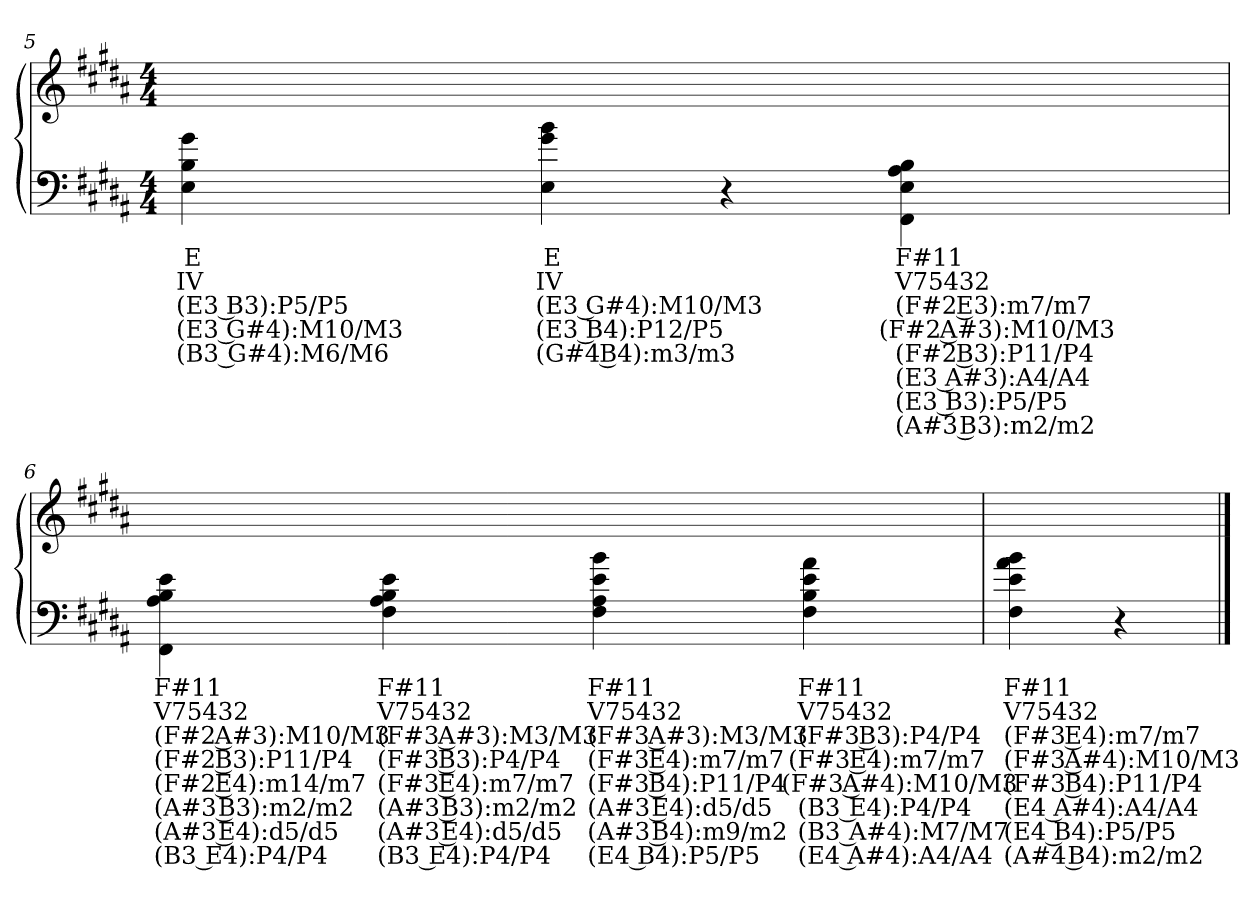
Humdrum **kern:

**kern	**text	**text	**text	**text	**text	**text	**text	**text	**kern
*part2	*part2	*part2	*part2	*part2	*part2	*part2	*part2	*part2	*part1
*staff2	*staff2	*staff2	*staff2	*staff2	*staff2	*staff2	*staff2	*staff2	*staff1
*clefF4	*	*	*	*	*	*	*	*	*clefG2
*k[f#c#g#d#a#]	*	*	*	*	*	*	*	*	*k[f#c#g#d#a#]
*B:	*	*	*	*	*	*	*	*	*B:
*M4/4	*	*	*	*	*	*	*	*	*M4/4
=5	=5	=5	=5	=5	=5	=5	=5	=5	=5
4E 4B 4g#	E	IV	(E3 B3):P5/P5	(E3 G#4):M10/M3	(B3 G#4):M6/M6	.	.	.	1ryy
4E 4g# 4b	E	IV	(E3 G#4):M10/M3	(E3 B4):P12/P5	(G#4 B4):m3/m3	.	.	.	.
4r	.	.	.	.	.	.	.	.	.
4FF# 4E 4A# 4B	F#11	V75432	(F#2 E3):m7/m7	(F#2 A#3):M10/M3	(F#2 B3):P11/P4	(E3 A#3):A4/A4	(E3 B3):P5/P5	(A#3 B3):m2/m2	.
=6	=6	=6	=6	=6	=6	=6	=6	=6	=6
4FF# 4A# 4B 4e	F#11	V75432	(F#2 A#3):M10/M3	(F#2 B3):P11/P4	(F#2 E4):m14/m7	(A#3 B3):m2/m2	(A#3 E4):d5/d5	(B3 E4):P4/P4	1ryy
4F# 4A# 4B 4e	F#11	V75432	(F#3 A#3):M3/M3	(F#3 B3):P4/P4	(F#3 E4):m7/m7	(A#3 B3):m2/m2	(A#3 E4):d5/d5	(B3 E4):P4/P4	.
4F# 4A# 4e 4b	F#11	V75432	(F#3 A#3):M3/M3	(F#3 E4):m7/m7	(F#3 B4):P11/P4	(A#3 E4):d5/d5	(A#3 B4):m9/m2	(E4 B4):P5/P5	.
4F# 4B 4e 4a#	F#11	V75432	(F#3 B3):P4/P4	(F#3 E4):m7/m7	(F#3 A#4):M10/M3	(B3 E4):P4/P4	(B3 A#4):M7/M7	(E4 A#4):A4/A4	.
=7	=7	=7	=7	=7	=7	=7	=7	=7	=7
4F# 4e 4a# 4b	F#11	V75432	(F#3 E4):m7/m7	(F#3 A#4):M10/M3	(F#3 B4):P11/P4	(E4 A#4):A4/A4	(E4 B4):P5/P5	(A#4 B4):m2/m2	2ryy
4r	.	.	.	.	.	.	.	.	.
==	==	==	==	==	==	==	==	==	==
*-	*-	*-	*-	*-	*-	*-	*-	*-	*-
